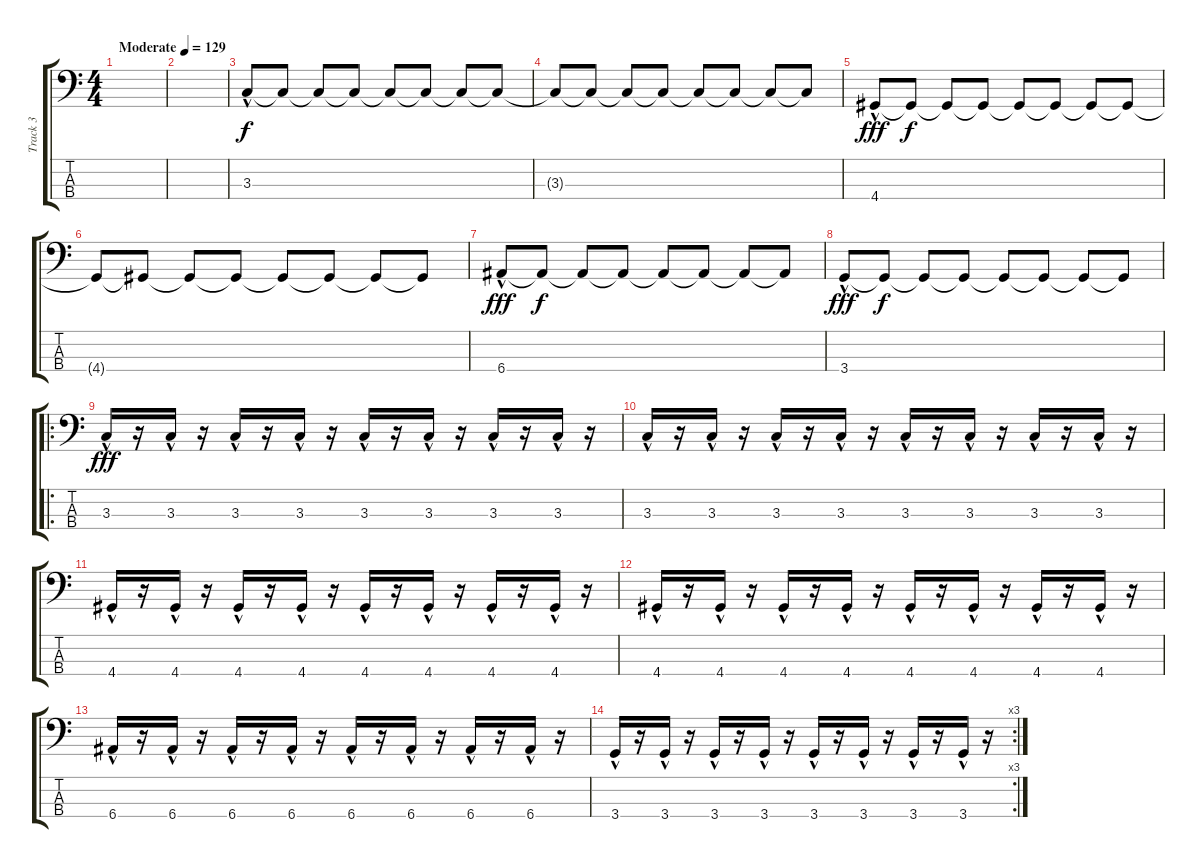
\track ("Track 3" "Track 3") {instrument slapbass2 bank 2}
\staff {score tabs}
\tuning (G2 D2 A1 E1) {hide}
\ts (4 4)
\tempo (129 "Moderate")
\clef f4
\ks c
|
|
3.3{hac}.8 3.3{t}.8{dy f} 3.3{t}.8 3.3{t}.8 3.3{t}.8 3.3{t}.8 3.3{t}.8 3.3{t}.8 |
3.3{t}.8 3.3{t}.8 3.3{t}.8 3.3{t}.8 3.3{t}.8 3.3{t}.8 3.3{t}.8 3.3{t}.8 |
4.4{hac}.8{dy fff} 4.4{t}.8{dy f} 4.4{t}.8 4.4{t}.8 4.4{t}.8 4.4{t}.8 4.4{t}.8 4.4{t}.8 |
4.4{t}.8 4.4{t}.8 4.4{t}.8 4.4{t}.8 4.4{t}.8 4.4{t}.8 4.4{t}.8 4.4{t}.8 |
6.4{hac}.8{dy fff} 6.4{t}.8{dy f} 6.4{t}.8 6.4{t}.8 6.4{t}.8 6.4{t}.8 6.4{t}.8 6.4{t}.8 |
3.4{hac}.8{dy fff} 3.4{t}.8{dy f} 3.4{t}.8 3.4{t}.8 3.4{t}.8 3.4{t}.8 3.4{t}.8 3.4{t}.8 |
\ro
3.3{hac}.16{dy fff} r.16 3.3{hac}.16 r.16 3.3{hac}.16 r.16 3.3{hac}.16 r.16 3.3{hac}.16 r.16 3.3{hac}.16 r.16 3.3{hac}.16 r.16 3.3{hac}.16 r.16 |
3.3{hac}.16 r.16 3.3{hac}.16 r.16 3.3{hac}.16 r.16 3.3{hac}.16 r.16 3.3{hac}.16 r.16 3.3{hac}.16 r.16 3.3{hac}.16 r.16 3.3{hac}.16 r.16 |
4.4{hac}.16 r.16 4.4{hac}.16 r.16 4.4{hac}.16 r.16 4.4{hac}.16 r.16 4.4{hac}.16 r.16 4.4{hac}.16 r.16 4.4{hac}.16 r.16 4.4{hac}.16 r.16 |
4.4{hac}.16 r.16 4.4{hac}.16 r.16 4.4{hac}.16 r.16 4.4{hac}.16 r.16 4.4{hac}.16 r.16 4.4{hac}.16 r.16 4.4{hac}.16 r.16 4.4{hac}.16 r.16 |
6.4{hac}.16 r.16 6.4{hac}.16 r.16 6.4{hac}.16 r.16 6.4{hac}.16 r.16 6.4{hac}.16 r.16 6.4{hac}.16 r.16 6.4{hac}.16 r.16 6.4{hac}.16 r.16 |
\rc 3
3.4{hac}.16 r.16 3.4{hac}.16 r.16 3.4{hac}.16 r.16 3.4{hac}.16 r.16 3.4{hac}.16 r.16 3.4{hac}.16 r.16 3.4{hac}.16 r.16 3.4{hac}.16 r.16
